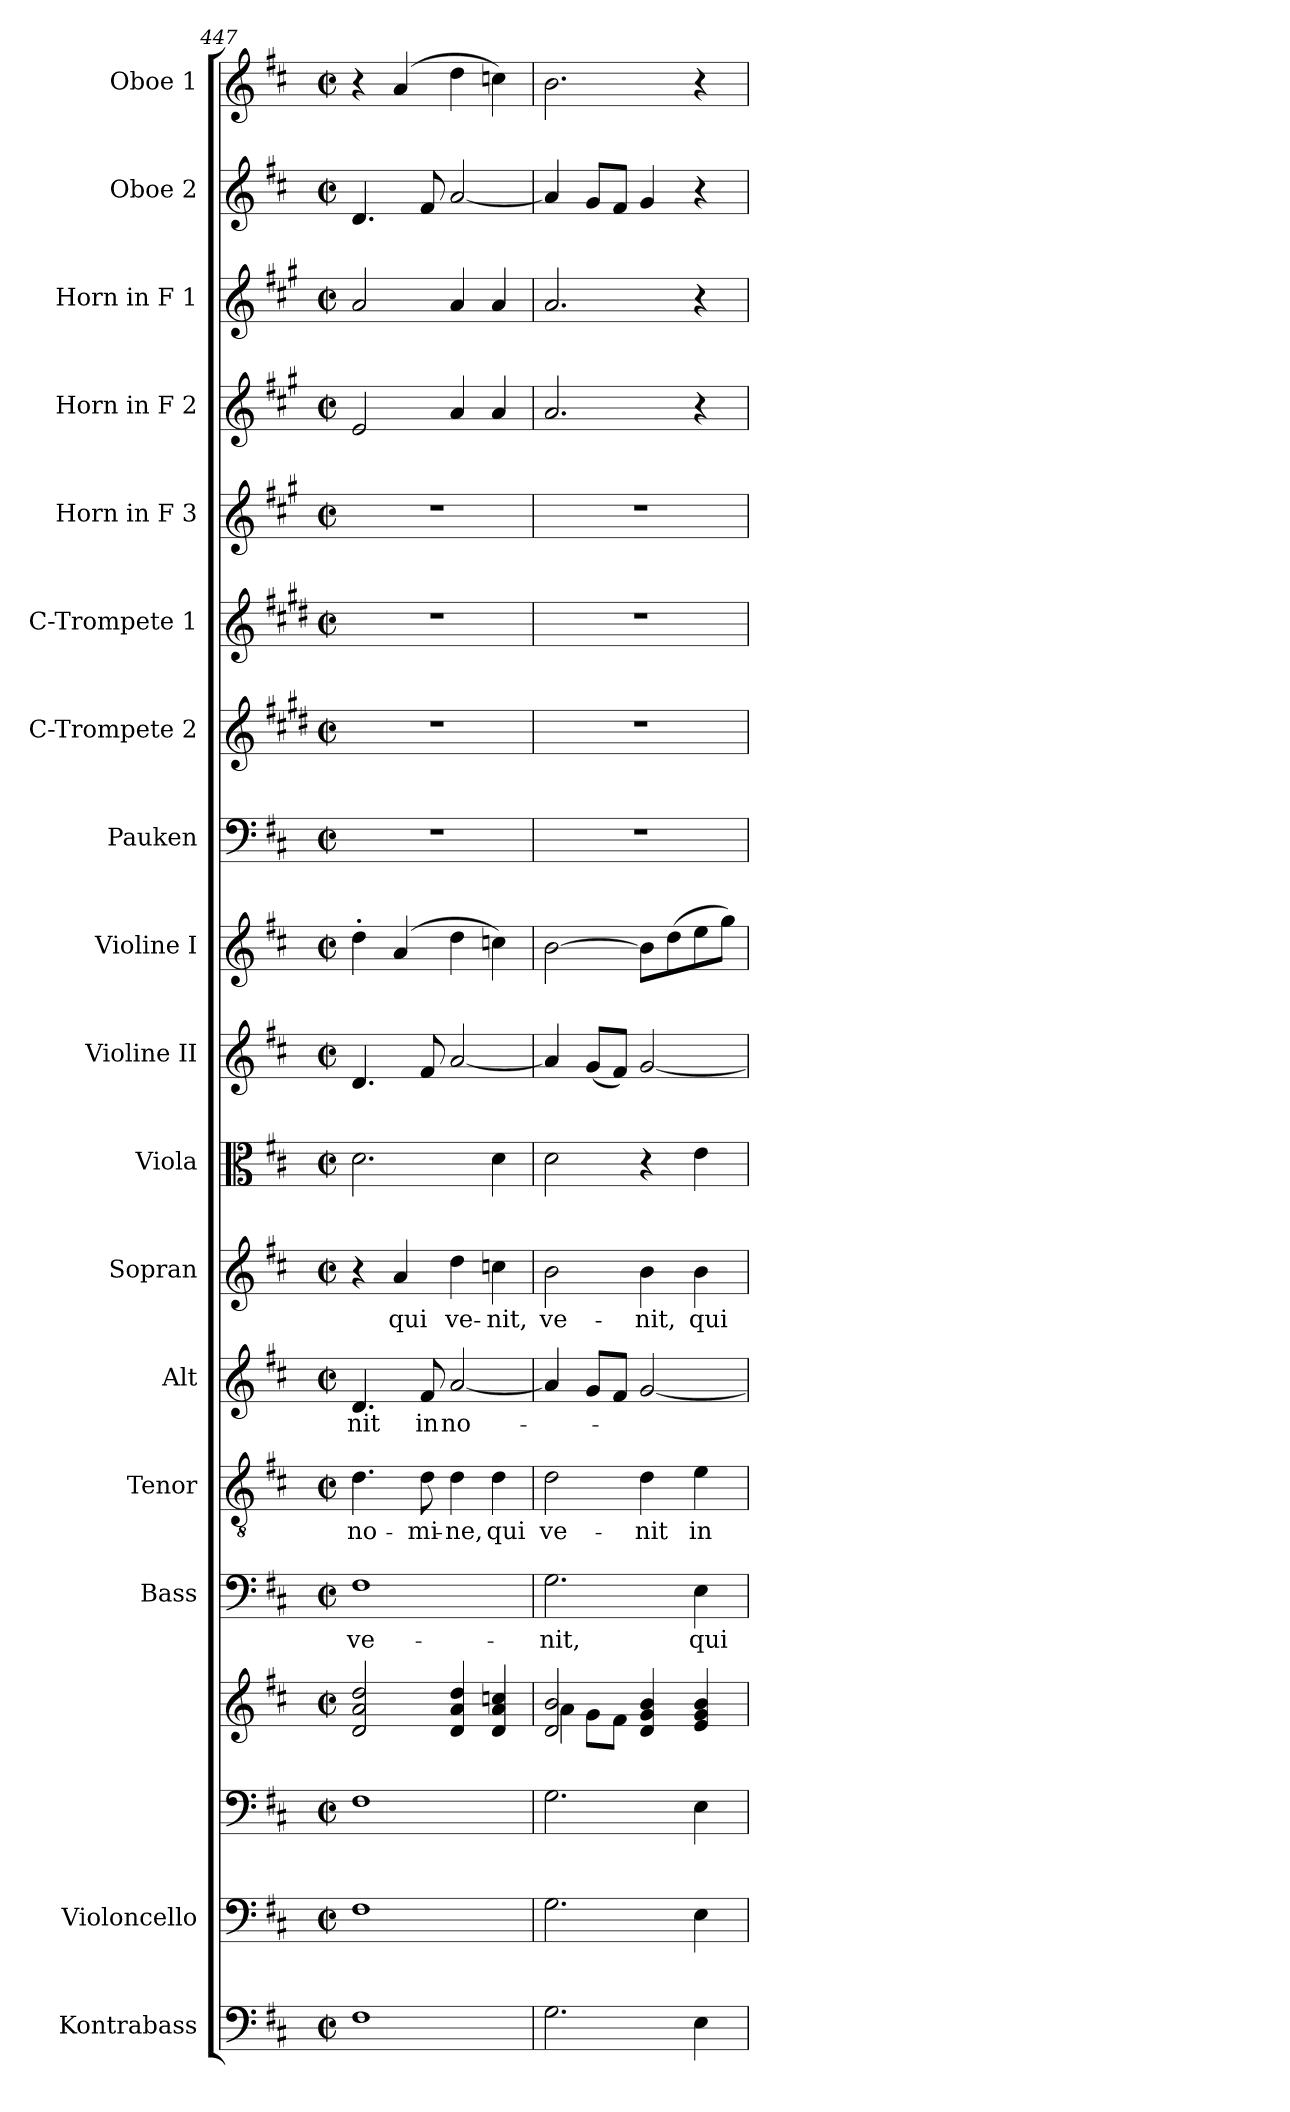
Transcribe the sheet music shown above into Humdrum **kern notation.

**kern	**kern	**kern	**kern	**kern	**text	**kern	**text	**kern	**text	**kern	**text	**kern	**kern	**kern	**kern	**kern	**kern	**kern	**kern	**kern	**kern	**kern
*part18	*part17	*part16	*part16	*part15	*part15	*part14	*part14	*part13	*part13	*part12	*part12	*part11	*part10	*part9	*part8	*part7	*part6	*part5	*part4	*part3	*part2	*part1
*staff19	*staff18	*staff17	*staff16	*staff15	*staff15	*staff14	*staff14	*staff13	*staff13	*staff12	*staff12	*staff11	*staff10	*staff9	*staff8	*staff7	*staff6	*staff5	*staff4	*staff3	*staff2	*staff1
*I"Kontrabass	*I"Violoncello	*	*	*I"Bass	*	*I"Tenor	*	*I"Alt	*	*I"Sopran	*	*I"Viola	*I"Violine II	*I"Violine I	*I"Pauken	*I"C-Trompete 2	*I"C-Trompete 1	*I"Horn in F 3	*I"Horn in F 2	*I"Horn in F 1	*I"Oboe 2	*I"Oboe 1
*I'Kb.	*I'Vc.	*	*	*I'B.	*	*I'T.	*	*I'A.	*	*I'S.	*	*I'Vla.	*I'Vl. II	*I'Vl. I	*I'Pk.	*I'C Trp. 2	*I'C Trp. 1	*	*	*	*I'Ob. 2	*I'Ob. 1
*clefF4	*clefF4	*clefF4	*clefG2	*clefF4	*	*clefGv2	*	*clefG2	*	*clefG2	*	*clefC3	*clefG2	*clefG2	*clefF4	*clefG2	*clefG2	*clefG2	*clefG2	*clefG2	*clefG2	*clefG2
*ITrd7c12	*	*	*	*	*	*	*	*	*	*	*	*	*	*	*	*ITrd1c2	*ITrd1c2	*ITrd4c7	*ITrd4c7	*ITrd4c7	*	*
*k[f#c#]	*k[f#c#]	*k[f#c#]	*k[f#c#]	*k[f#c#]	*	*k[f#c#]	*	*k[f#c#]	*	*k[f#c#]	*	*k[f#c#]	*k[f#c#]	*k[f#c#]	*k[f#c#]	*k[f#c#]	*k[f#c#]	*k[f#c#]	*k[f#c#]	*k[f#c#]	*k[f#c#]	*k[f#c#]
*D:	*D:	*D:	*D:	*D:	*	*D:	*	*D:	*	*D:	*	*D:	*D:	*D:	*D:	*D:	*D:	*D:	*D:	*D:	*D:	*D:
*M2/2	*M2/2	*M2/2	*M2/2	*M2/2	*	*M2/2	*	*M2/2	*	*M2/2	*	*M2/2	*M2/2	*M2/2	*M2/2	*M2/2	*M2/2	*M2/2	*M2/2	*M2/2	*M2/2	*M2/2
*met(c|)	*met(c|)	*met(c|)	*met(c|)	*met(c|)	*	*met(c|)	*	*met(c|)	*	*met(c|)	*	*met(c|)	*met(c|)	*met(c|)	*met(c|)	*met(c|)	*met(c|)	*met(c|)	*met(c|)	*met(c|)	*met(c|)	*met(c|)
=447	=447	=447	=447	=447	=447	=447	=447	=447	=447	=447	=447	=447	=447	=447	=447	=447	=447	=447	=447	=447	=447	=447
!	!	!	!	!	!LO:LY:b	!	!LO:LY:b	!	!LO:LY:b	!	!	!	!	!	!	!	!	!	!	!	!	!
1FF#	1F#	1F#	2d/ 2a/ 2dd/	1F#	ve-	4.d\	no-	4.d/	-nit	4r	.	2.d\	4.d/	4dd'>\	1r	1r	1r	1r	2A/	2d/	4.d/	4r
!	!	!	!	!	!	!	!	!	!	!	!LO:LY:b	!	!	!	!	!	!	!	!	!	!	!
.	.	.	.	.	.	.	.	.	.	4a/	qui	.	.	(4a/	.	.	.	.	.	.	.	(4a/
!	!	!	!	!	!	!	!LO:LY:b	!	!LO:LY:b	!	!	!	!	!	!	!	!	!	!	!	!	!
.	.	.	.	.	.	8d\	-mi-	8f#/	in	.	.	.	8f#/	.	.	.	.	.	.	.	8f#/	.
!	!	!	!	!	!	!	!LO:LY:b	!	!LO:LY:b	!	!LO:LY:b	!	!	!	!	!	!	!	!	!	!	!
.	.	.	4d/ 4a/ 4dd/	.	.	4d\	-ne,	[2a/	no-	4dd\	ve-	.	[2a/	4dd\	.	.	.	.	4d/	4d/	[2a/	4dd\
!	!	!	!	!	!	!	!LO:LY:b	!	!	!	!LO:LY:b	!	!	!	!	!	!	!	!	!	!	!
.	.	.	4d/ 4a/ 4ccn/	.	.	4d\	qui	.	.	4ccn\	-nit,	4d\	.	4ccn\)	.	.	.	.	4d/	4d/	.	4ccn\)
=448	=448	=448	=448	=448	=448	=448	=448	=448	=448	=448	=448	=448	=448	=448	=448	=448	=448	=448	=448	=448	=448	=448
*	*	*	*^	*	*	*	*	*	*	*	*	*	*	*	*	*	*	*	*	*	*	*
!	!	!	!	!	!	!LO:LY:b	!	!LO:LY:b	!	!	!	!LO:LY:b	!	!	!	!	!	!	!	!	!	!	!
2.GG\	2.G\	2.G\	2d/ 2b/	4a\	2.G\	-nit,	2d\	ve-	4a/]	.	2b\	ve-	2d\	4a/]	[2b\	1r	1r	1r	1r	2.d/	2.d/	4a/]	2.b\
.	.	.	.	8g\L	.	.	.	.	8g/L	.	.	.	.	(<8g/L	.	.	.	.	.	.	.	8g/L	.
.	.	.	.	8f#\J	.	.	.	.	8f#/J	.	.	.	.	8f#/J)	.	.	.	.	.	.	.	8f#/J	.
!	!	!	!	!	!	!	!	!LO:LY:b	!	!	!	!LO:LY:b	!	!	!	!	!	!	!	!	!	!	!
.	.	.	4d/ 4g/ 4b/	2ryy	.	.	4d\	-nit	[2g/	.	4b\	-nit,	4r	[2g/	8b\L]	.	.	.	.	.	.	4g/	.
.	.	.	.	.	.	.	.	.	.	.	.	.	.	.	(>8dd\	.	.	.	.	.	.	.	.
!	!	!	!	!	!	!LO:LY:b	!	!LO:LY:b	!	!	!	!LO:LY:b	!	!	!	!	!	!	!	!	!	!	!
4EE\	4E\	4E\	4e/ 4g/ 4b/	.	4E\	qui	4e\	in	.	.	4b\	qui	4e\	.	8ee\	.	.	.	.	4r	4r	4r	4r
.	.	.	.	.	.	.	.	.	.	.	.	.	.	.	8gg\J)	.	.	.	.	.	.	.	.
*	*	*	*v	*v	*	*	*	*	*	*	*	*	*	*	*	*	*	*	*	*	*	*	*
=	=	=	=	=	=	=	=	=	=	=	=	=	=	=	=	=	=	=	=	=	=	=
*-	*-	*-	*-	*-	*-	*-	*-	*-	*-	*-	*-	*-	*-	*-	*-	*-	*-	*-	*-	*-	*-	*-
